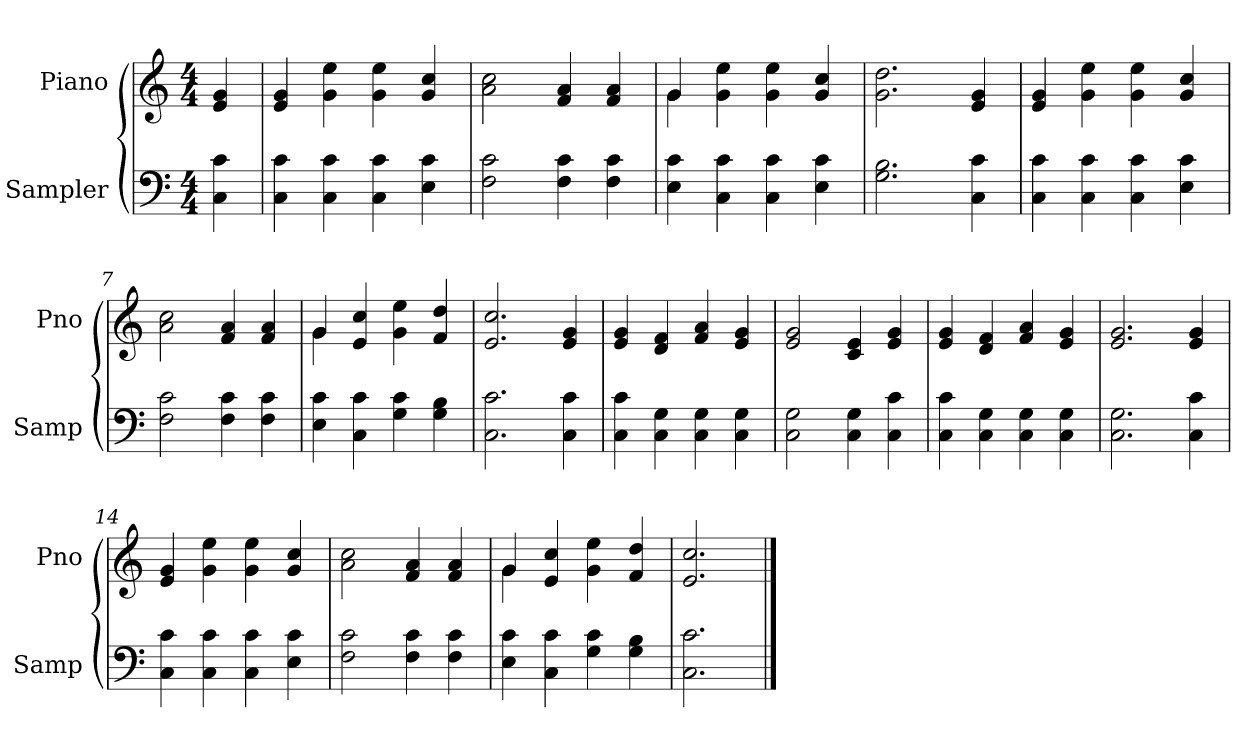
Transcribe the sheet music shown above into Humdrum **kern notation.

**kern	**kern
*part2	*part1
*staff2	*staff1
*I"Sampler	*I"Piano
*I'Samp	*I'Pno
*clefF4	*clefG2
*M4/4	*M4/4
=1	=1
4C 4c	4e 4g
=2	=2
4C 4c	4e 4g
4C 4c	4g 4ee
4C 4c	4g 4ee
4E 4c	4g 4cc
=3	=3
2F 2c	2a 2cc
4F 4c	4f 4a
4F 4c	4f 4a
=4	=4
*	*^
4E 4c	4g/	4g
4C 4c	4g 4ee	2.ryy
4C 4c	4g 4ee	.
4E 4c	4g 4cc	.
*	*v	*v
=5	=5
2.G 2.B	2.g 2.dd
4C 4c	4e 4g
=6	=6
4C 4c	4e 4g
4C 4c	4g 4ee
4C 4c	4g 4ee
4E 4c	4g 4cc
=7	=7
2F 2c	2a 2cc
4F 4c	4f 4a
4F 4c	4f 4a
=8	=8
*	*^
4E 4c	4g/	4g
4C 4c	4e 4cc	2.ryy
4G 4c	4g 4ee	.
4G 4B	4f 4dd	.
*	*v	*v
=9	=9
2.C 2.c	2.e 2.cc
4C 4c	4e 4g
=10	=10
4C 4c	4e 4g
4C 4G	4d 4f
4C 4G	4f 4a
4C 4G	4e 4g
=11	=11
2C 2G	2e 2g
4C 4G	4c 4e
4C 4c	4e 4g
=12	=12
4C 4c	4e 4g
4C 4G	4d 4f
4C 4G	4f 4a
4C 4G	4e 4g
=13	=13
2.C 2.G	2.e 2.g
4C 4c	4e 4g
=14	=14
4C 4c	4e 4g
4C 4c	4g 4ee
4C 4c	4g 4ee
4E 4c	4g 4cc
=15	=15
2F 2c	2a 2cc
4F 4c	4f 4a
4F 4c	4f 4a
=16	=16
*	*^
4E 4c	4g/	4g
4C 4c	4e 4cc	2.ryy
4G 4c	4g 4ee	.
4G 4B	4f 4dd	.
*	*v	*v
=17	=17
2.C 2.c	2.e 2.cc
==	==
*-	*-
